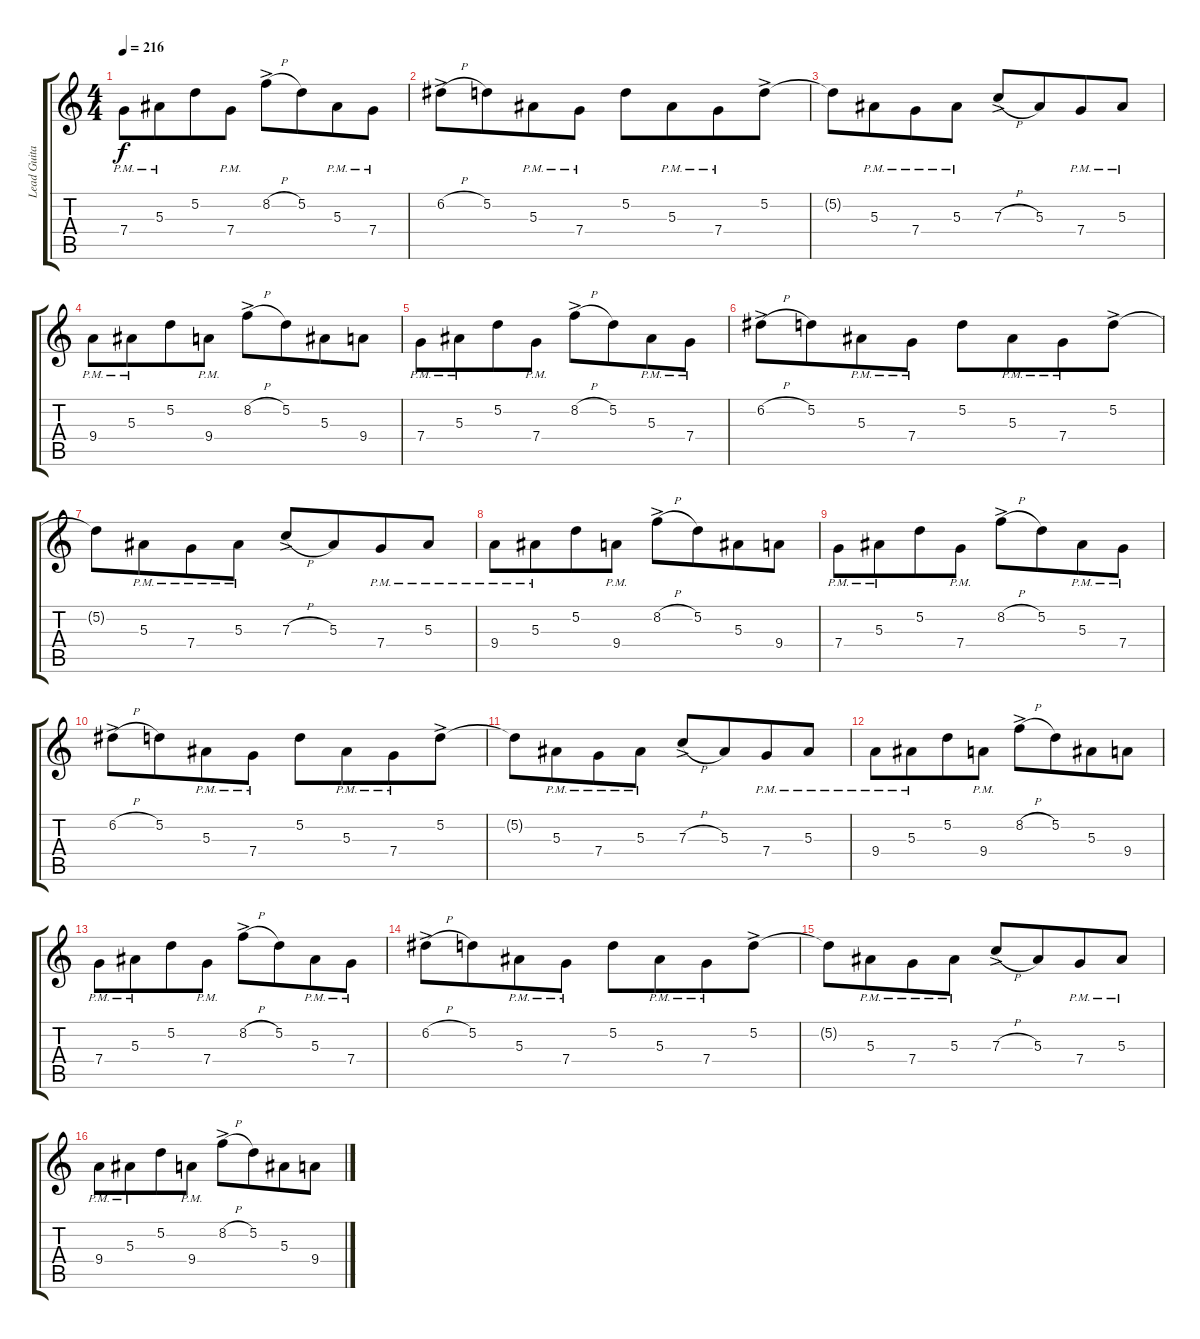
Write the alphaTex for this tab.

\track ("Lead Guitar" "Lead Guita") {instrument distortionguitar}
\staff {score tabs}
\tuning (D4 A3 F3 C3 G2 D2) {hide}
\ts (4 4)
\tempo 216
\clef g2
\ks c
7.4{pm}.8{dy f} 5.3{pm}.8{beam merge} 5.2.8 7.4{pm}.8 8.2{h ac}.8 5.2.8{beam merge} 5.3{pm}.8 7.4{pm}.8 |
6.2{h ac}.8 5.2.8{beam merge} 5.3{pm}.8 7.4{pm}.8 5.2.8 5.3{pm}.8{beam merge} 7.4{pm}.8 5.2{ac}.8 |
5.2{t}.8 5.3{pm}.8{beam merge} 7.4{pm}.8 5.3{pm}.8 7.3{h ac}.8 5.3.8{beam merge} 7.4{pm}.8 5.3{pm}.8 |
9.4{pm}.8 5.3{pm}.8{beam merge} 5.2.8 9.4{pm}.8 8.2{h ac}.8 5.2.8{beam merge} 5.3.8 9.4.8 |
7.4{pm}.8 5.3{pm}.8{beam merge} 5.2.8 7.4{pm}.8 8.2{h ac}.8 5.2.8{beam merge} 5.3{pm}.8 7.4{pm}.8 |
6.2{h ac}.8 5.2.8{beam merge} 5.3{pm}.8 7.4{pm}.8 5.2.8 5.3{pm}.8{beam merge} 7.4{pm}.8 5.2{ac}.8 |
5.2{t}.8 5.3{pm}.8{beam merge} 7.4{pm}.8 5.3{pm}.8 7.3{h ac}.8 5.3.8{beam merge} 7.4{pm}.8 5.3{pm}.8 |
9.4{pm}.8 5.3{pm}.8{beam merge} 5.2.8 9.4{pm}.8 8.2{h ac}.8 5.2.8{beam merge} 5.3.8 9.4.8 |
7.4{pm}.8 5.3{pm}.8{beam merge} 5.2.8 7.4{pm}.8 8.2{h ac}.8 5.2.8{beam merge} 5.3{pm}.8 7.4{pm}.8 |
6.2{h ac}.8 5.2.8{beam merge} 5.3{pm}.8 7.4{pm}.8 5.2.8 5.3{pm}.8{beam merge} 7.4{pm}.8 5.2{ac}.8 |
5.2{t}.8 5.3{pm}.8{beam merge} 7.4{pm}.8 5.3{pm}.8 7.3{h ac}.8 5.3.8{beam merge} 7.4{pm}.8 5.3{pm}.8 |
9.4{pm}.8 5.3{pm}.8{beam merge} 5.2.8 9.4{pm}.8 8.2{h ac}.8 5.2.8{beam merge} 5.3.8 9.4.8 |
7.4{pm}.8 5.3{pm}.8{beam merge} 5.2.8 7.4{pm}.8 8.2{h ac}.8 5.2.8{beam merge} 5.3{pm}.8 7.4{pm}.8 |
6.2{h ac}.8 5.2.8{beam merge} 5.3{pm}.8 7.4{pm}.8 5.2.8 5.3{pm}.8{beam merge} 7.4{pm}.8 5.2{ac}.8 |
5.2{t}.8 5.3{pm}.8{beam merge} 7.4{pm}.8 5.3{pm}.8 7.3{h ac}.8 5.3.8{beam merge} 7.4{pm}.8 5.3{pm}.8 |
9.4{pm}.8 5.3{pm}.8{beam merge} 5.2.8 9.4{pm}.8 8.2{h ac}.8 5.2.8{beam merge} 5.3.8 9.4.8
